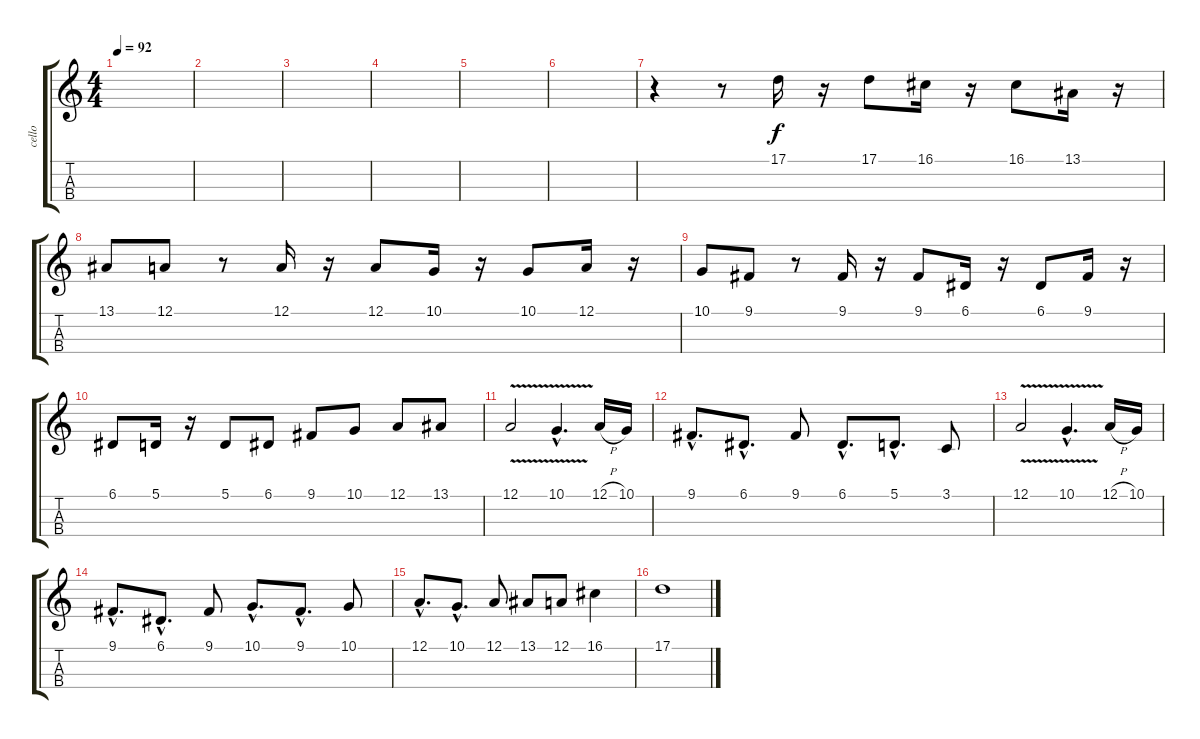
\track ("cello" "cello") {instrument cello}
\staff {score tabs}
\tuning (A3 D3 G2 C2) {hide}
\ts (4 4)
\tempo 92
\clef g2
\ks c
|
|
|
|
|
|
r.4 r.8 17.1.16 r.16 17.1.8 16.1.16 r.16 16.1.8 13.1.16 r.16 |
13.1.8 12.1.8 r.8 12.1.16 r.16 12.1.8 10.1.16 r.16 10.1.8 12.1.16 r.16 |
10.1.8 9.1.8 r.8 9.1.16 r.16 9.1.8 6.1.16 r.16 6.1.8 9.1.16 r.16 |
6.1.8 5.1.16 r.16 5.1.8 6.1.8 9.1.8 10.1.8 12.1.8 13.1.8 |
12.1{v}.2 10.1{v hac}.4{d} 12.1{h}.16 10.1.16 |
9.1{hac}.8{d} 6.1{hac}.8{d} 9.1.8 6.1{hac}.8{d} 5.1{hac}.8{d} 3.1.8 |
12.1{v}.2 10.1{v hac}.4{d} 12.1{h}.16 10.1.16 |
9.1{hac}.8{d} 6.1{hac}.8{d} 9.1.8 10.1{hac}.8{d} 9.1{hac}.8{d} 10.1.8 |
12.1{hac}.8{d} 10.1{hac}.8{d} 12.1.8 13.1.8 12.1.8 16.1.4 |
17.1.1
